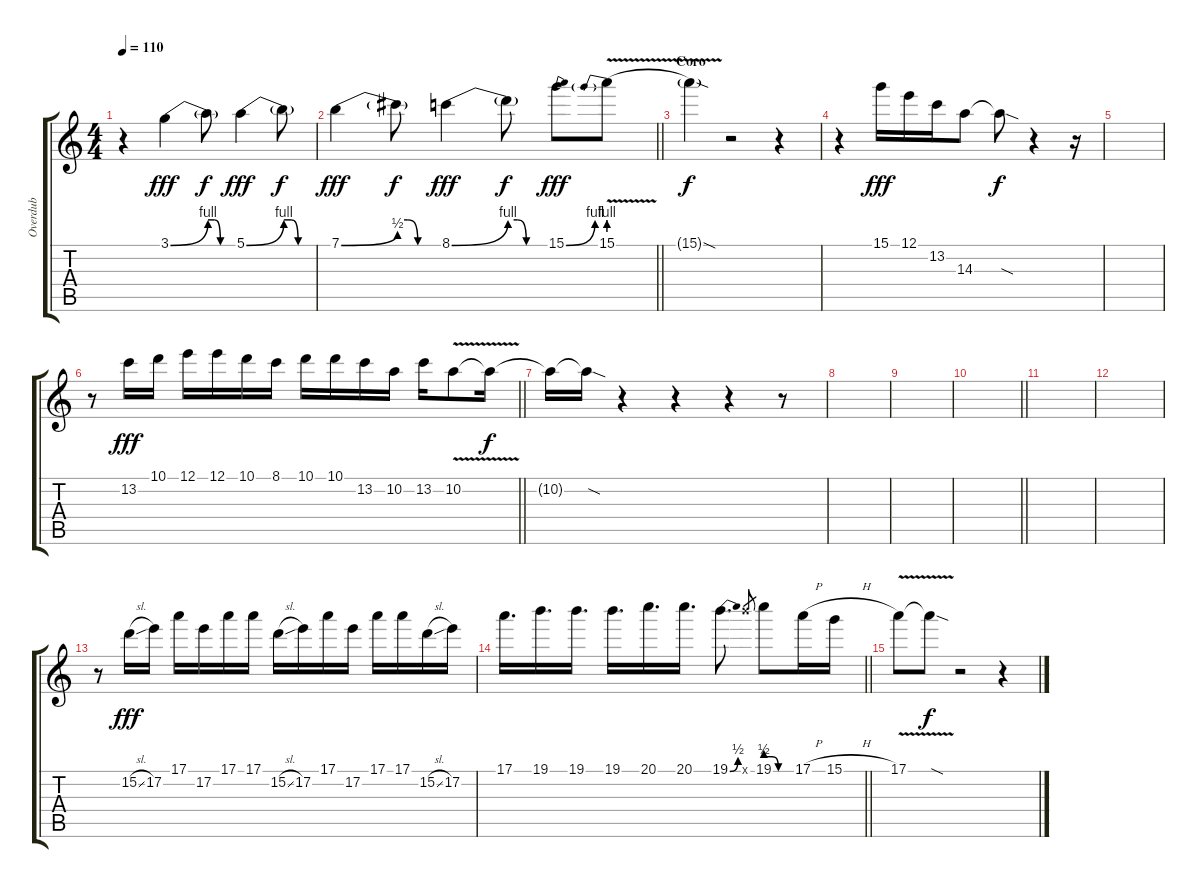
\track ("Overdub" "Overdub") {instrument overdrivenguitar}
\staff {score tabs}
\tuning (E4 B3 G3 D3 A2 E2) {hide}
\ts (4 4)
\tempo 110
\clef g2
\ks c
r.4{dy f} 3.1{be (bend 0 0 60 4)}.4{dy fff} 3.1{be (custom 0 4 15 4 30 0 60 0) t}.8{dy f} 5.1{be (bend 0 0 60 4)}.4{dy fff} 5.1{be (custom 0 4 15 4 30 0 60 0) t}.8{dy f} |
\barLineRight lightlight
7.1{be (bend 0 0 60 2)}.4{dy fff} 7.1{be (custom 0 4 15 4 30 0 60 0) t}.8{dy f} 8.1{be (bend 0 0 60 4)}.4{dy fff} 8.1{be (custom 0 4 15 4 30 0 60 0) t}.8{dy f} 15.1{be (bend 0 0 60 4)}.8{dy fff} 15.1{be (prebend 0 4 60 4) v}.8 |
\section ("" "Coro")
15.1{sod t}.4{dy f} r.2 r.4 |
r.4 15.1.16{dy fff} 12.1.16 13.2.16 14.3.8 14.3{sod t}.8{dy f} r.4 r.16 |
|
\barLineRight lightlight
r.8 13.2.16{dy fff} 10.1.16 12.1.16 12.1.16 10.1.16 8.1.16 10.1.16 10.1.16 13.2.16 10.2.16 13.2.16 10.2{v}.8 10.2{t}.16{dy f} |
10.2{t}.16 10.2{sod t}.16 r.4 r.4 r.4 r.8 |
|
|
\barLineRight lightlight
|
|
|
r.8 15.2{sl}.16{dy fff} 17.2.16 17.1.16 17.2.16 17.1.16 17.1.16 15.2{sl}.16 17.2.16 17.1.16 17.2.16 17.1.16 17.1.16 15.2{sl}.16 17.2.16 |
\barLineRight lightlight
17.1.16{d} 19.1.16{d} 19.1.16{d} 19.1.16{d} 20.1.16{d} 20.1.16{d} 19.1{be (bend 0 0 60 2)}.8{d} 19.1{x}.8{gr} 19.1{be (custom 0 2 15 2 30 0 60 0)}.8 17.1{h}.16 15.1{h}.16 |
17.1{v}.8 17.1{sod t}.8{dy f} r.2 r.4
